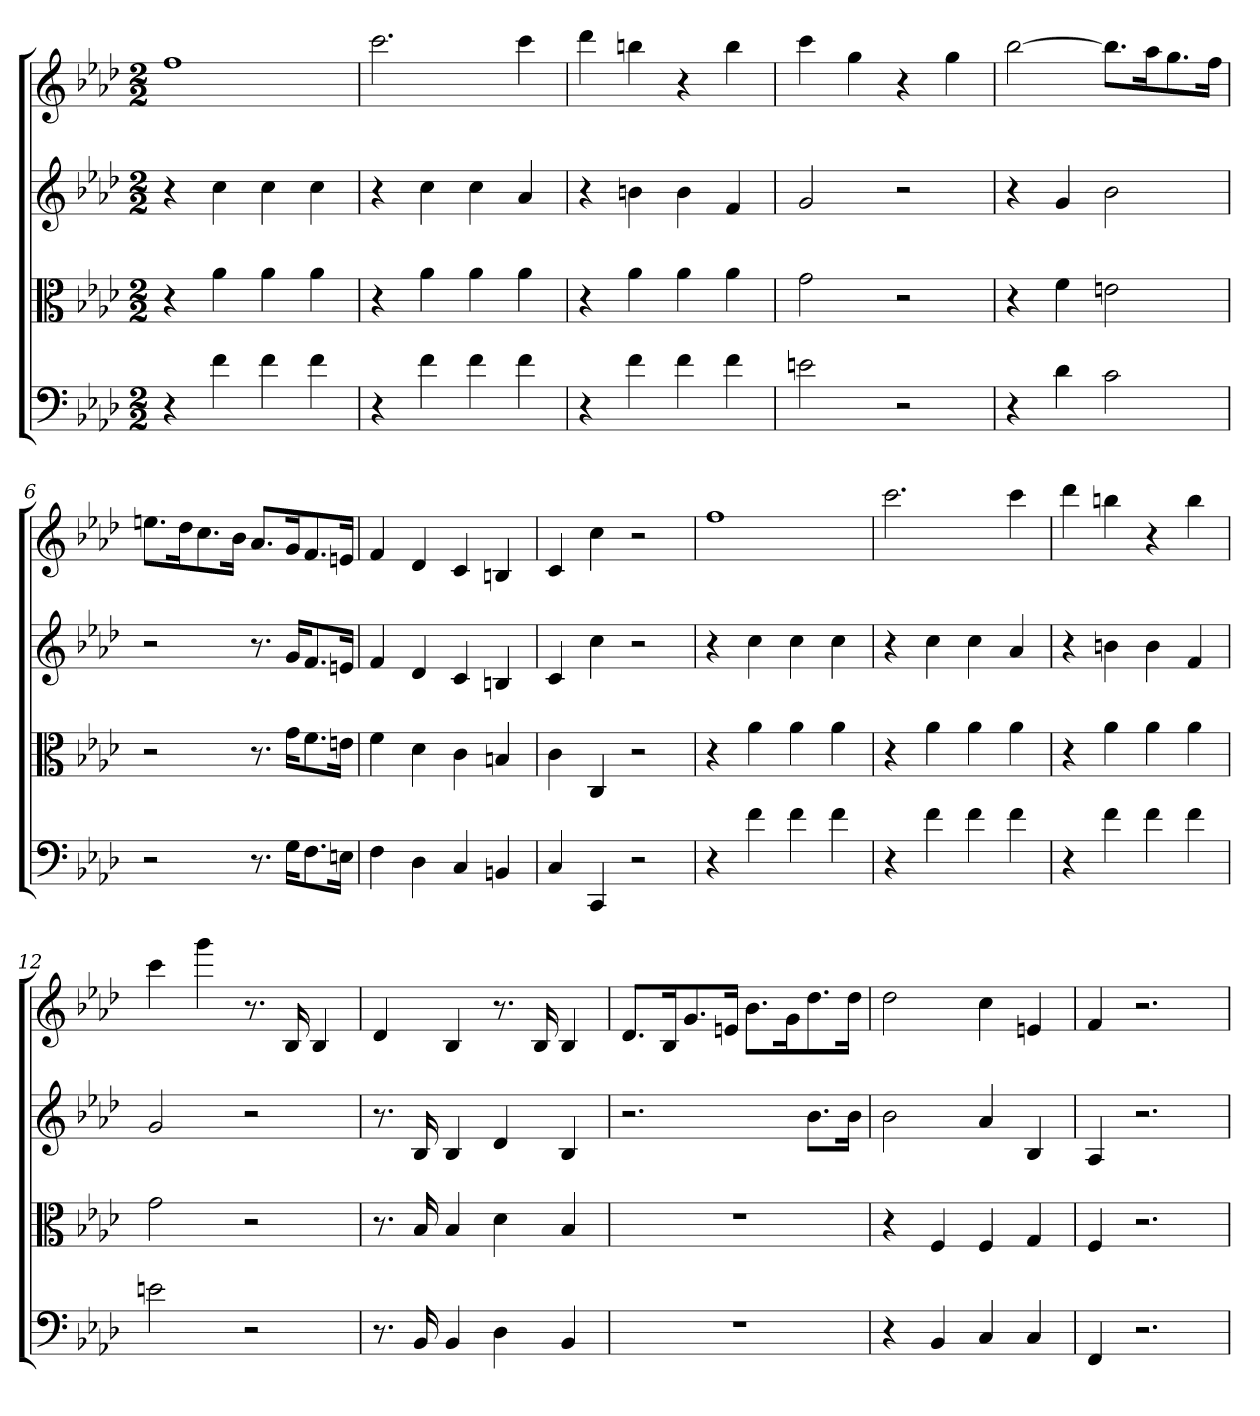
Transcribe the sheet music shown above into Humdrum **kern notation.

**kern	**kern	**kern	**kern
*part4	*part3	*part2	*part1
*staff4	*staff3	*staff2	*staff1
*clefF4	*clefC3	*	*
*k[b-e-a-d-]	*k[b-e-a-d-]	*k[b-e-a-d-]	*k[b-e-a-d-]
*f:	*f:	*f:	*f:
*M2/2	*M2/2	*M2/2	*M2/2
=	=	=	=
4r	4r	4r	1ff
4f	4a-	4cc	.
4f	4a-	4cc	.
4f	4a-	4cc	.
=2	=2	=2	=2
4r	4r	4r	2.ccc
4f	4a-	4cc	.
4f	4a-	4cc	.
4f	4a-	4a-	4ccc
=3	=3	=3	=3
4r	4r	4r	4ddd-
4f	4a-	4bn	4bbn
4f	4a-	4b	4r
4f	4a-	4f	4bb
=4	=4	=4	=4
2en	2g	2g	4ccc
.	.	.	4gg
2r	2r	2r	4r
.	.	.	4gg
=5	=5	=5	=5
4r	4r	4r	[2bb-
4d-	4f	4g	.
2c	2en	2b-	8.bb-L]
.	.	.	16aa-K
.	.	.	8.gg
.	.	.	16ffJk
=6	=6	=6	=6
2r	2r	2r	8.eenL
.	.	.	16dd-K
.	.	.	8.cc
.	.	.	16b-Jk
8.r	8.r	8.r	8.a-L
16G\KL	16g\KL	16gKL	16gK
8.F\	8.f\	8.f	8.f
16En\Jk	16en\Jk	16enJk	16enJk
=7	=7	=7	=7
4F	4f	4f	4f
4D-	4d-	4d-	4d-
4C	4c	4c	4c
4BBn	4Bn	4Bn	4Bn
=8	=8	=8	=8
4C	4c	4c	4c
4CC	4C	4cc	4cc
2r	2r	2r	2r
=9	=9	=9	=9
4r	4r	4r	1ff
4f	4a-	4cc	.
4f	4a-	4cc	.
4f	4a-	4cc	.
=10	=10	=10	=10
4r	4r	4r	2.ccc
4f	4a-	4cc	.
4f	4a-	4cc	.
4f	4a-	4a-	4ccc
=11	=11	=11	=11
4r	4r	4r	4ddd-
4f	4a-	4bn	4bbn
4f	4a-	4b	4r
4f	4a-	4f	4bb
=12	=12	=12	=12
2en	2g	2g	4ccc
.	.	.	4ggg
2r	2r	2r	8.r
.	.	.	16B-
.	.	.	4B-
=13	=13	=13	=13
8.r	8.r	8.r	4d-
16BB-	16B-	16B-	.
4BB-	4B-	4B-	4B-
4D-	4d-	4d-	8.r
.	.	.	16B-
4BB-	4B-	4B-	4B-
=14	=14	=14	=14
1r	1r	2.r	8.d-L
.	.	.	16B-K
.	.	.	8.g
.	.	.	16enJk
.	.	.	8.b-L
.	.	.	16gK
.	.	8.b-L	8.dd-
.	.	16b-Jk	16dd-Jk
=15	=15	=15	=15
4r	4r	2b-	2dd-
4BB-	4F	.	.
4C	4F	4a-	4cc
4C	4G	4B-	4en
=16	=16	=16	=16
4FF	4F	4A-	4f
2.r	2.r	2.r	2.r
=	=	=	=
*-	*-	*-	*-
